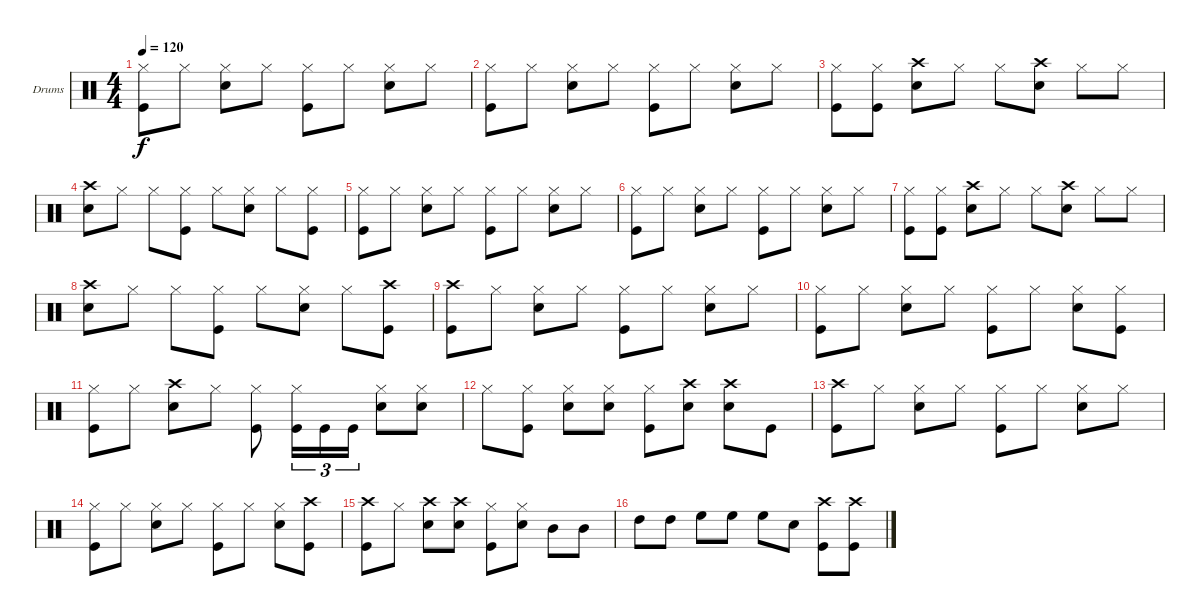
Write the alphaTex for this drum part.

\defaultSystemsLayout 4
\bracketExtendMode groupsimilarinstruments
\firstSystemTrackNameOrientation horizontal
\otherSystemsTrackNameOrientation horizontal
\track ("Ulrich" "Drums") {instrument percussion}
\staff {score}
\articulation defaults
\ts (4 4)
\tempo 120
\clef neutral
\ks c
("Hi-Hat (closed)" "Kick (hit)").8{dy f} "Hi-Hat (closed)".8 ("Snare (hit) 2" "Hi-Hat (closed)").8 "Hi-Hat (closed)".8 ("Hi-Hat (closed)" "Kick (hit)").8 "Hi-Hat (closed)".8 ("Snare (hit) 2" "Hi-Hat (closed)").8 "Hi-Hat (closed)".8 |
("Hi-Hat (closed)" "Kick (hit)").8 "Hi-Hat (closed)".8 ("Snare (hit) 2" "Hi-Hat (closed)").8 "Hi-Hat (closed)".8 ("Hi-Hat (closed)" "Kick (hit)").8 "Hi-Hat (closed)".8 ("Snare (hit) 2" "Hi-Hat (closed)").8 "Hi-Hat (closed)".8 |
("Hi-Hat (closed)" "Kick (hit)").8 ("Hi-Hat (closed)" "Kick (hit)").8 ("Crash high (hit)" "Snare (hit) 2").8 "Hi-Hat (closed)".8 "Hi-Hat (closed)".8 ("Crash high (hit)" "Snare (hit) 2").8 "Hi-Hat (closed)".8 "Hi-Hat (closed)".8 |
("Crash high (hit)" "Snare (hit) 2").8 "Hi-Hat (closed)".8 "Hi-Hat (closed)".8 ("Kick (hit)" "Hi-Hat (closed)").8 "Hi-Hat (closed)".8 ("Snare (hit) 2" "Hi-Hat (closed)").8 "Hi-Hat (closed)".8 ("Hi-Hat (closed)" "Kick (hit)").8 |
("Hi-Hat (closed)" "Kick (hit)").8 "Hi-Hat (closed)".8 ("Snare (hit) 2" "Hi-Hat (closed)").8 "Hi-Hat (closed)".8 ("Hi-Hat (closed)" "Kick (hit)").8 "Hi-Hat (closed)".8 ("Snare (hit) 2" "Hi-Hat (closed)").8 "Hi-Hat (closed)".8 |
("Hi-Hat (closed)" "Kick (hit)").8 "Hi-Hat (closed)".8 ("Snare (hit) 2" "Hi-Hat (closed)").8 "Hi-Hat (closed)".8 ("Hi-Hat (closed)" "Kick (hit)").8 "Hi-Hat (closed)".8 ("Snare (hit) 2" "Hi-Hat (closed)").8 "Hi-Hat (closed)".8 |
("Hi-Hat (closed)" "Kick (hit)").8 ("Hi-Hat (closed)" "Kick (hit)").8 ("Crash high (hit)" "Snare (hit) 2").8 "Hi-Hat (closed)".8 "Hi-Hat (closed)".8 ("Crash high (hit)" "Snare (hit) 2").8 "Hi-Hat (closed)".8 "Hi-Hat (closed)".8 |
("Crash high (hit)" "Snare (hit) 2").8 "Hi-Hat (closed)".8 "Hi-Hat (closed)".8 ("Kick (hit)" "Hi-Hat (closed)").8 "Hi-Hat (closed)".8 ("Snare (hit) 2" "Hi-Hat (closed)").8 "Hi-Hat (closed)".8 ("Crash high (hit)" "Kick (hit)").8 |
("Crash high (hit)" "Kick (hit)").8 "Hi-Hat (closed)".8 ("Snare (hit) 2" "Hi-Hat (closed)").8 "Hi-Hat (closed)".8 ("Hi-Hat (closed)" "Kick (hit)").8 "Hi-Hat (closed)".8 ("Snare (hit) 2" "Hi-Hat (closed)").8 "Hi-Hat (closed)".8 |
("Hi-Hat (closed)" "Kick (hit)").8 "Hi-Hat (closed)".8 ("Snare (hit) 2" "Hi-Hat (closed)").8 "Hi-Hat (closed)".8 ("Hi-Hat (closed)" "Kick (hit)").8 "Hi-Hat (closed)".8 ("Snare (hit) 2" "Hi-Hat (closed)").8 ("Hi-Hat (closed)" "Kick (hit)").8 |
("Kick (hit)" "Hi-Hat (closed)").8 "Hi-Hat (closed)".8 ("Crash high (hit)" "Snare (hit) 2").8 "Hi-Hat (closed)".8 ("Kick (hit)" "Hi-Hat (closed)").8 ("Kick (hit)" "Hi-Hat (closed)").16{tu (3 2)} "Kick (hit)".16{tu (3 2)} "Kick (hit)".16{tu (3 2)} ("Snare (hit) 2" "Hi-Hat (closed)").8 ("Snare (hit) 2" "Hi-Hat (closed)").8 |
"Hi-Hat (closed)".8 ("Kick (hit)" "Hi-Hat (closed)").8 ("Snare (hit) 2" "Hi-Hat (closed)").8 ("Hi-Hat (closed)" "Snare (hit) 2").8 ("Kick (hit)" "Hi-Hat (closed)").8 ("Crash high (hit)" "Snare (hit) 2").8 ("Snare (hit) 2" "Crash high (hit)").8 "Kick (hit)".8 |
("Crash high (hit)" "Kick (hit)").8 "Hi-Hat (closed)".8 ("Snare (hit) 2" "Hi-Hat (closed)").8 "Hi-Hat (closed)".8 ("Hi-Hat (closed)" "Kick (hit)").8 "Hi-Hat (closed)".8 ("Snare (hit) 2" "Hi-Hat (closed)").8 "Hi-Hat (closed)".8 |
("Hi-Hat (closed)" "Kick (hit)").8 "Hi-Hat (closed)".8 ("Snare (hit) 2" "Hi-Hat (closed)").8 "Hi-Hat (closed)".8 ("Hi-Hat (closed)" "Kick (hit)").8 "Hi-Hat (closed)".8 ("Snare (hit) 2" "Hi-Hat (closed)").8 ("Crash high (hit)" "Kick (hit)").8 |
("Crash high (hit)" "Kick (hit)").8 "Hi-Hat (closed)".8 ("Crash high (hit)" "Snare (hit) 2").8 ("Crash high (hit)" "Snare (hit) 2").8 ("Hi-Hat (closed)" "Kick (hit)").8 ("Snare (hit) 2" "Hi-Hat (closed)").8 "Mid Tom (hit)".8 "Mid Tom (hit)".8 |
"High Tom (hit)".8 "High Tom (hit)".8 "High Floor Tom (hit)".8 "High Floor Tom (hit)".8 "High Floor Tom (hit)".8 "Snare (hit) 2".8 ("Crash high (hit)" "Kick (hit)").8 ("Crash high (hit)" "Kick (hit)").8
